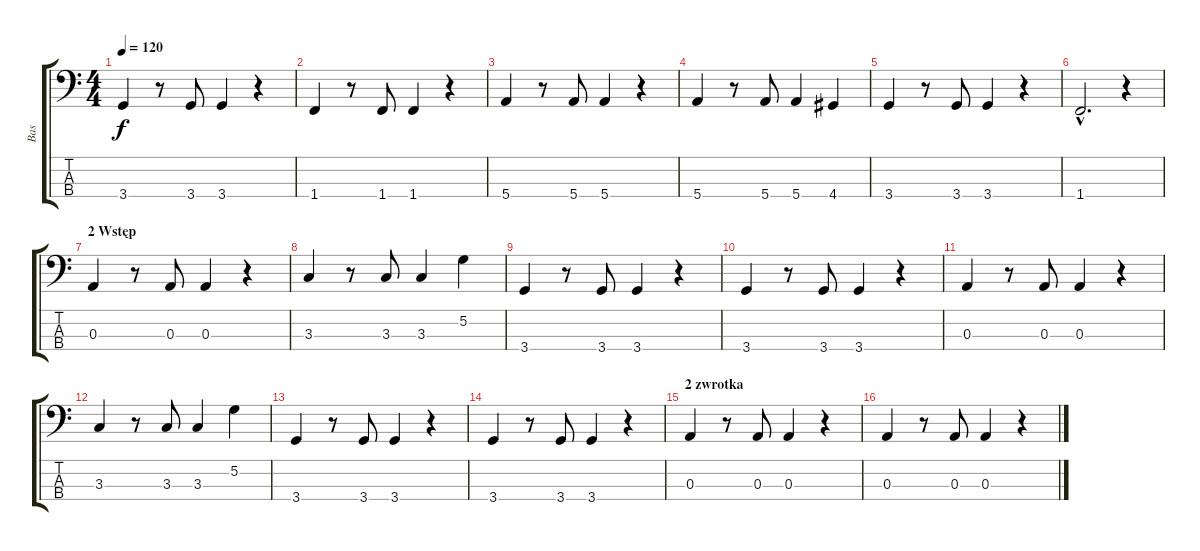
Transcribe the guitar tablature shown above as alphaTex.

\track ("Bas" "Bas") {instrument electricbassfinger}
\staff {score tabs}
\tuning (G2 D2 A1 E1) {hide}
\ts (4 4)
\tempo 120
\clef f4
\ks c
3.4.4{dy f} r.8 3.4.8 3.4.4 r.4 |
1.4.4 r.8 1.4.8 1.4.4 r.4 |
5.4.4 r.8 5.4.8 5.4.4 r.4 |
5.4.4 r.8 5.4.8 5.4.4 4.4.4 |
3.4.4 r.8 3.4.8 3.4.4 r.4 |
1.4{hac}.2{d} r.4 |
\section ("" "2 Wstęp")
0.3.4 r.8 0.3.8 0.3.4 r.4 |
3.3.4 r.8 3.3.8 3.3.4 5.2.4 |
3.4.4 r.8 3.4.8 3.4.4 r.4 |
3.4.4 r.8 3.4.8 3.4.4 r.4 |
0.3.4 r.8 0.3.8 0.3.4 r.4 |
3.3.4 r.8 3.3.8 3.3.4 5.2.4 |
3.4.4 r.8 3.4.8 3.4.4 r.4 |
3.4.4 r.8 3.4.8 3.4.4 r.4 |
\section ("" "2 zwrotka")
0.3.4 r.8 0.3.8 0.3.4 r.4 |
0.3.4 r.8 0.3.8 0.3.4 r.4
